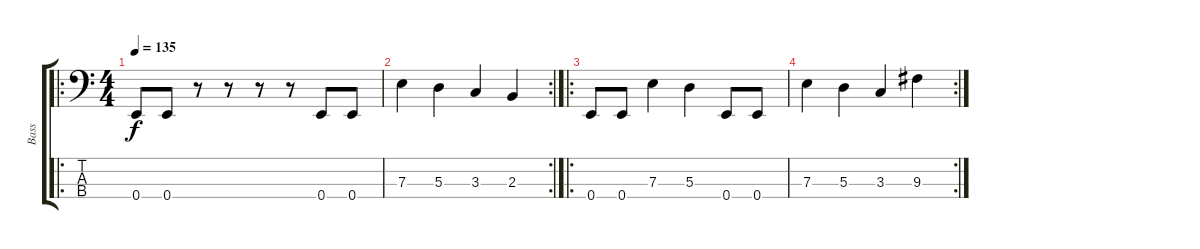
\track ("Bass" "Bass") {instrument electricbasspick}
\staff {score tabs}
\tuning (G2 D2 A1 E1) {hide}
\ro
\ts (4 4)
\tempo 135
\clef f4
\ks c
0.4.8{dy f} 0.4.8 r.8 r.8 r.8 r.8 0.4.8 0.4.8 |
\rc 2
7.3.4 5.3.4 3.3.4 2.3.4 |
\ro
0.4.8 0.4.8 7.3.4 5.3.4 0.4.8 0.4.8 |
\rc 2
7.3.4 5.3.4 3.3.4 9.3.4
